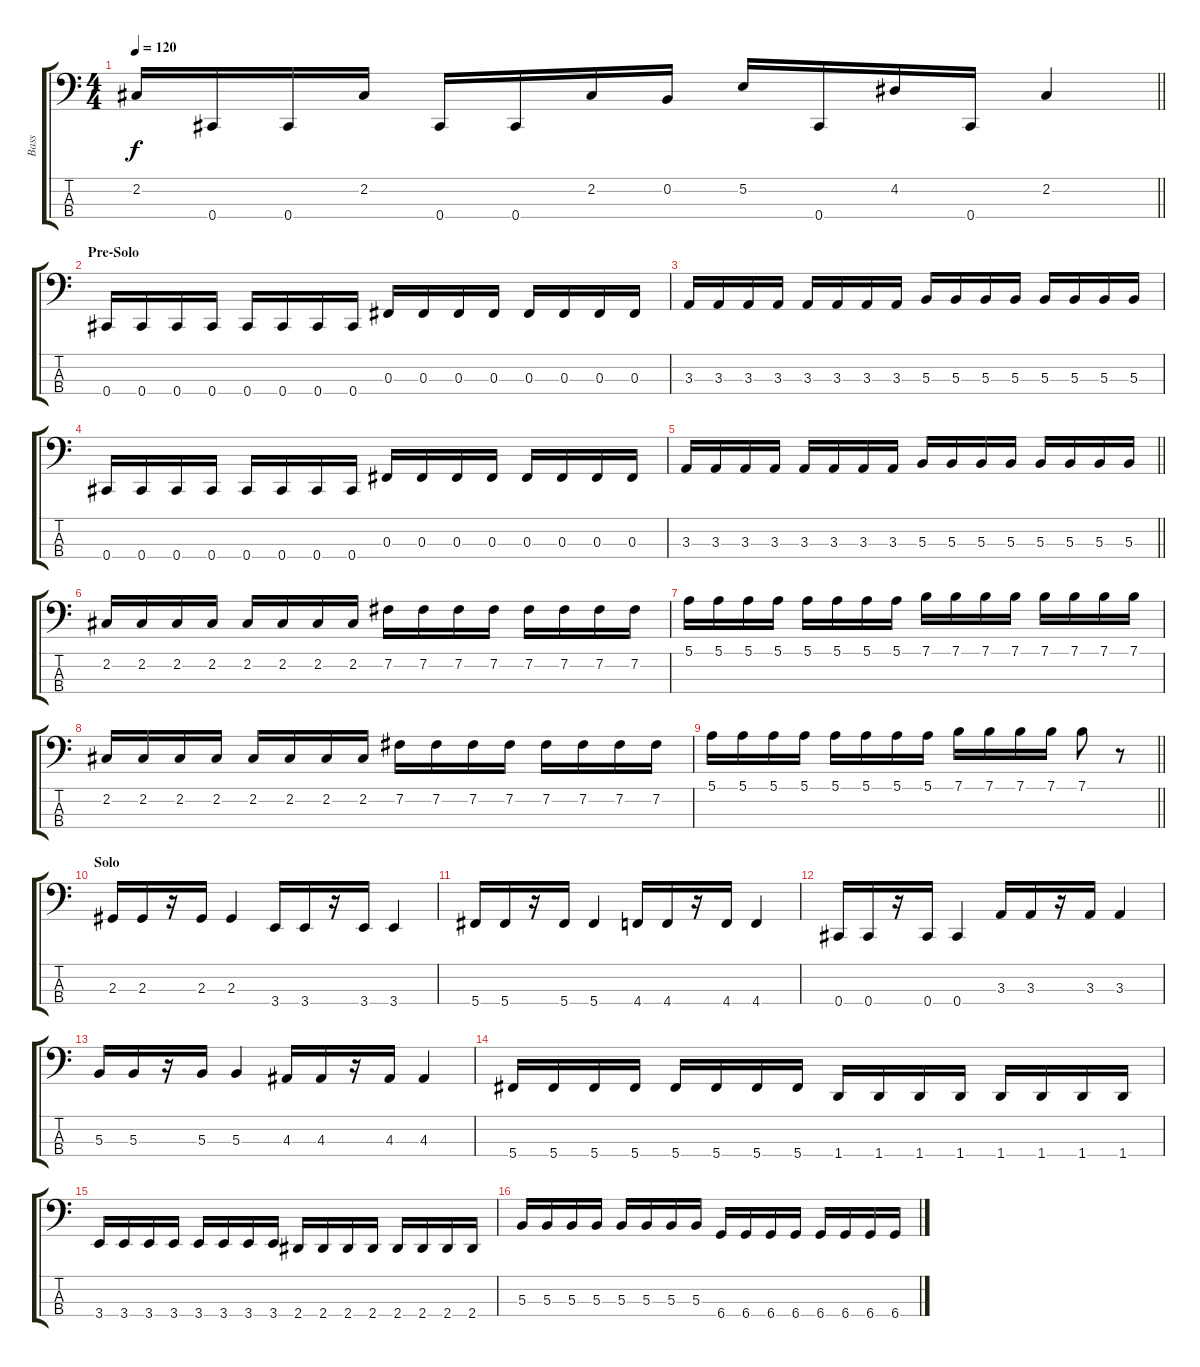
\track ("Bass" "Bass") {instrument electricbassfinger}
\staff {score tabs}
\tuning (E2 B1 Gb1 Db1) {hide}
\ts (4 4)
\tempo 120
\clef f4
\barLineRight lightlight
\ks c
2.2.16{dy f} 0.4.16 0.4.16 2.2.16 0.4.16 0.4.16 2.2.16 0.2.16 5.2.16 0.4.16 4.2.16 0.4.16 2.2.4 |
\section ("" "Pre-Solo")
0.4.16 0.4.16 0.4.16 0.4.16 0.4.16 0.4.16 0.4.16 0.4.16 0.3.16 0.3.16 0.3.16 0.3.16 0.3.16 0.3.16 0.3.16 0.3.16 |
3.3.16 3.3.16 3.3.16 3.3.16 3.3.16 3.3.16 3.3.16 3.3.16 5.3.16 5.3.16 5.3.16 5.3.16 5.3.16 5.3.16 5.3.16 5.3.16 |
0.4.16 0.4.16 0.4.16 0.4.16 0.4.16 0.4.16 0.4.16 0.4.16 0.3.16 0.3.16 0.3.16 0.3.16 0.3.16 0.3.16 0.3.16 0.3.16 |
\barLineRight lightlight
3.3.16 3.3.16 3.3.16 3.3.16 3.3.16 3.3.16 3.3.16 3.3.16 5.3.16 5.3.16 5.3.16 5.3.16 5.3.16 5.3.16 5.3.16 5.3.16 |
2.2.16 2.2.16 2.2.16 2.2.16 2.2.16 2.2.16 2.2.16 2.2.16 7.2.16 7.2.16 7.2.16 7.2.16 7.2.16 7.2.16 7.2.16 7.2.16 |
5.1.16 5.1.16 5.1.16 5.1.16 5.1.16 5.1.16 5.1.16 5.1.16 7.1.16 7.1.16 7.1.16 7.1.16 7.1.16 7.1.16 7.1.16 7.1.16 |
2.2.16 2.2.16 2.2.16 2.2.16 2.2.16 2.2.16 2.2.16 2.2.16 7.2.16 7.2.16 7.2.16 7.2.16 7.2.16 7.2.16 7.2.16 7.2.16 |
\barLineRight lightlight
5.1.16 5.1.16 5.1.16 5.1.16 5.1.16 5.1.16 5.1.16 5.1.16 7.1.16 7.1.16 7.1.16 7.1.16 7.1.8 r.8 |
\section ("" "Solo")
2.3.16 2.3.16 r.16 2.3.16 2.3.4 3.4.16 3.4.16 r.16 3.4.16 3.4.4 |
5.4.16 5.4.16 r.16 5.4.16 5.4.4 4.4.16 4.4.16 r.16 4.4.16 4.4.4 |
0.4.16 0.4.16 r.16 0.4.16 0.4.4 3.3.16 3.3.16 r.16 3.3.16 3.3.4 |
5.3.16 5.3.16 r.16 5.3.16 5.3.4 4.3.16 4.3.16 r.16 4.3.16 4.3.4 |
5.4.16 5.4.16 5.4.16 5.4.16 5.4.16 5.4.16 5.4.16 5.4.16 1.4.16 1.4.16 1.4.16 1.4.16 1.4.16 1.4.16 1.4.16 1.4.16 |
3.4.16 3.4.16 3.4.16 3.4.16 3.4.16 3.4.16 3.4.16 3.4.16 2.4.16 2.4.16 2.4.16 2.4.16 2.4.16 2.4.16 2.4.16 2.4.16 |
5.3.16 5.3.16 5.3.16 5.3.16 5.3.16 5.3.16 5.3.16 5.3.16 6.4.16 6.4.16 6.4.16 6.4.16 6.4.16 6.4.16 6.4.16 6.4.16
